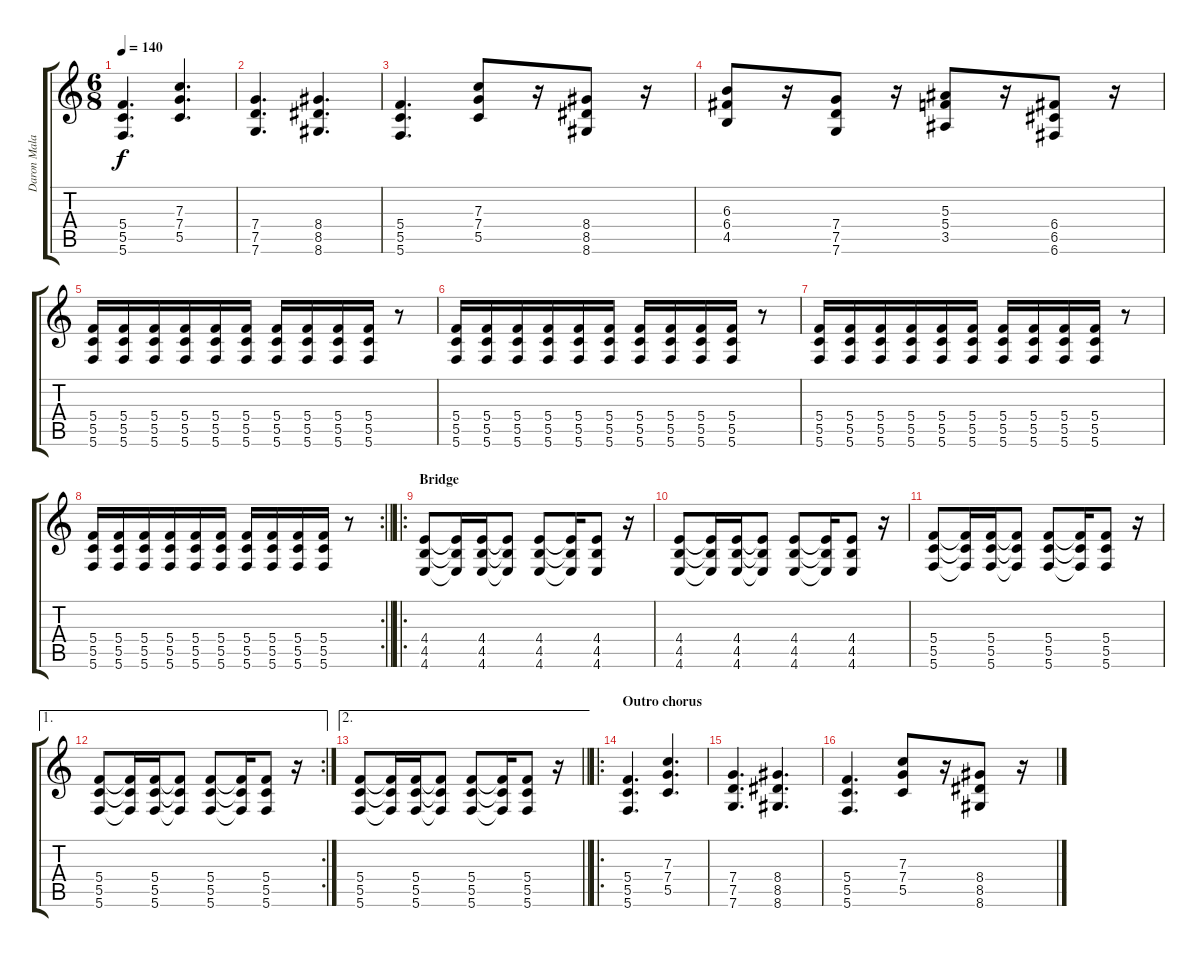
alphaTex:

\track ("Daron Malakian" "Daron Mala") {instrument distortionguitar}
\staff {score tabs}
\tuning (D4 A3 F3 C3 G2 C2) {hide}
\ts (6 8)
\tempo 140
\clef g2
\ks c
(5.4 5.5 5.6).4{d dy f} (7.3 7.4 5.5).4{d} |
(7.4 7.5 7.6).4{d} (8.4 8.5 8.6).4{d} |
(5.4 5.5 5.6).4{d} (7.3 7.4 5.5).8 r.16 (8.4 8.5 8.6).8 r.16 |
(6.3 6.4 4.5).8 r.16 (7.4 7.5 7.6).8 r.16 (5.3 5.4 3.5).8 r.16 (6.4 6.5 6.6).8 r.16 |
(5.4 5.5 5.6).16 (5.4 5.5 5.6).16 (5.4 5.5 5.6).16 (5.4 5.5 5.6).16 (5.4 5.5 5.6).16 (5.4 5.5 5.6).16 (5.4 5.5 5.6).16 (5.4 5.5 5.6).16 (5.4 5.5 5.6).16 (5.4 5.5 5.6).16 r.8 |
(5.4 5.5 5.6).16 (5.4 5.5 5.6).16 (5.4 5.5 5.6).16 (5.4 5.5 5.6).16 (5.4 5.5 5.6).16 (5.4 5.5 5.6).16 (5.4 5.5 5.6).16 (5.4 5.5 5.6).16 (5.4 5.5 5.6).16 (5.4 5.5 5.6).16 r.8 |
(5.4 5.5 5.6).16 (5.4 5.5 5.6).16 (5.4 5.5 5.6).16 (5.4 5.5 5.6).16 (5.4 5.5 5.6).16 (5.4 5.5 5.6).16 (5.4 5.5 5.6).16 (5.4 5.5 5.6).16 (5.4 5.5 5.6).16 (5.4 5.5 5.6).16 r.8 |
\rc 2
\barLineRight lightlight
(5.4 5.5 5.6).16 (5.4 5.5 5.6).16 (5.4 5.5 5.6).16 (5.4 5.5 5.6).16 (5.4 5.5 5.6).16 (5.4 5.5 5.6).16 (5.4 5.5 5.6).16 (5.4 5.5 5.6).16 (5.4 5.5 5.6).16 (5.4 5.5 5.6).16 r.8 |
\ro
\section ("" "Bridge")
(4.4 4.5 4.6).8 (4.4{t} 4.5{t} 4.6{t}).16 (4.4 4.5 4.6).16 (4.4{t} 4.5{t} 4.6{t}).8 (4.4 4.5 4.6).8 (4.4{t} 4.5{t} 4.6{t}).16 (4.4 4.5 4.6).8 r.16 |
(4.4 4.5 4.6).8 (4.4{t} 4.5{t} 4.6{t}).16 (4.4 4.5 4.6).16 (4.4{t} 4.5{t} 4.6{t}).8 (4.4 4.5 4.6).8 (4.4{t} 4.5{t} 4.6{t}).16 (4.4 4.5 4.6).8 r.16 |
(5.4 5.5 5.6).8 (5.4{t} 5.5{t} 5.6{t}).16 (5.4 5.5 5.6).16 (5.4{t} 5.5{t} 5.6{t}).8 (5.4 5.5 5.6).8 (5.4{t} 5.5{t} 5.6{t}).16 (5.4 5.5 5.6).8 r.16 |
\ae 1
\rc 2
(5.4 5.5 5.6).8 (5.4{t} 5.5{t} 5.6{t}).16 (5.4 5.5 5.6).16 (5.4{t} 5.5{t} 5.6{t}).8 (5.4 5.5 5.6).8 (5.4{t} 5.5{t} 5.6{t}).16 (5.4 5.5 5.6).8 r.16 |
\ae 2
\barLineRight lightlight
(5.4 5.5 5.6).8 (5.4{t} 5.5{t} 5.6{t}).16 (5.4 5.5 5.6).16 (5.4{t} 5.5{t} 5.6{t}).8 (5.4 5.5 5.6).8 (5.4{t} 5.5{t} 5.6{t}).16 (5.4 5.5 5.6).8 r.16 |
\ro
\section ("" "Outro chorus")
(5.4 5.5 5.6).4{d} (7.3 7.4 5.5).4{d} |
(7.4 7.5 7.6).4{d} (8.4 8.5 8.6).4{d} |
(5.4 5.5 5.6).4{d} (7.3 7.4 5.5).8 r.16 (8.4 8.5 8.6).8 r.16
